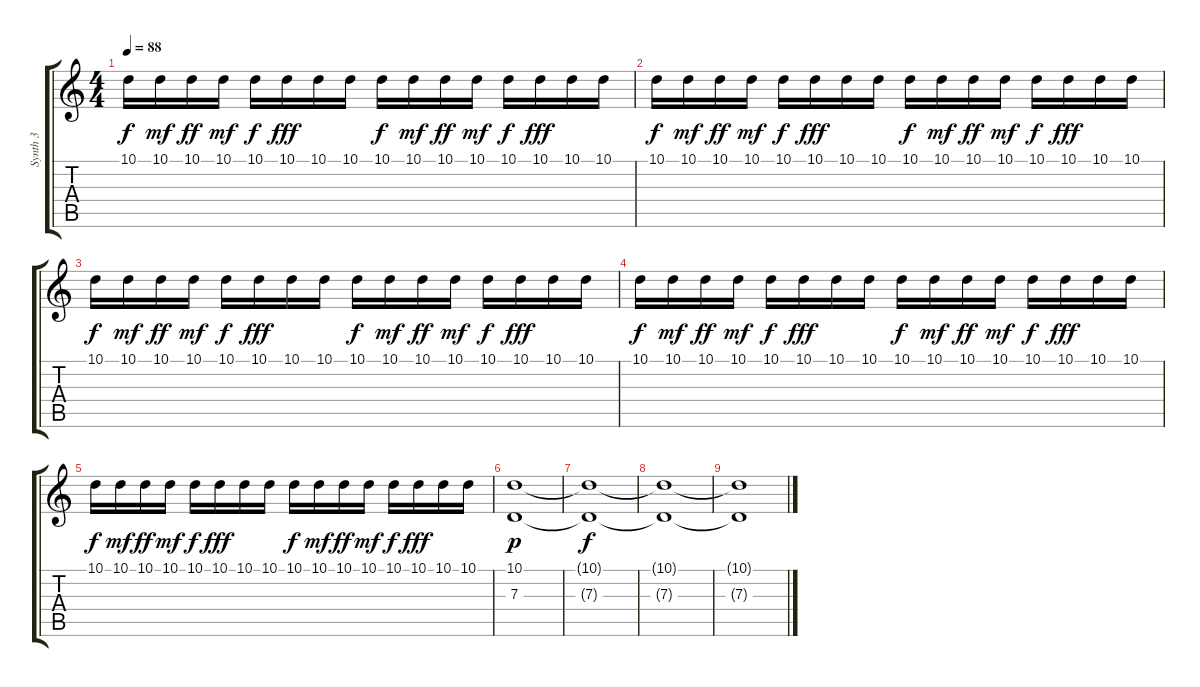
\track ("Synth 3" "Synth 3") {instrument pad2warm}
\staff {score tabs}
\tuning (E4 B3 G3 D3 A2 E2) {hide}
\ts (4 4)
\tempo 88
\clef g2
\ks c
10.1.16{dy f} 10.1.16{dy mf} 10.1.16{dy ff} 10.1.16{dy mf} 10.1.16{dy f} 10.1.16{dy fff} 10.1.16 10.1.16 10.1.16{dy f} 10.1.16{dy mf} 10.1.16{dy ff} 10.1.16{dy mf} 10.1.16{dy f} 10.1.16{dy fff} 10.1.16 10.1.16 |
10.1.16{dy f} 10.1.16{dy mf} 10.1.16{dy ff} 10.1.16{dy mf} 10.1.16{dy f} 10.1.16{dy fff} 10.1.16 10.1.16 10.1.16{dy f} 10.1.16{dy mf} 10.1.16{dy ff} 10.1.16{dy mf} 10.1.16{dy f} 10.1.16{dy fff} 10.1.16 10.1.16 |
10.1.16{dy f} 10.1.16{dy mf} 10.1.16{dy ff} 10.1.16{dy mf} 10.1.16{dy f} 10.1.16{dy fff} 10.1.16 10.1.16 10.1.16{dy f} 10.1.16{dy mf} 10.1.16{dy ff} 10.1.16{dy mf} 10.1.16{dy f} 10.1.16{dy fff} 10.1.16 10.1.16 |
10.1.16{dy f} 10.1.16{dy mf} 10.1.16{dy ff} 10.1.16{dy mf} 10.1.16{dy f} 10.1.16{dy fff} 10.1.16 10.1.16 10.1.16{dy f} 10.1.16{dy mf} 10.1.16{dy ff} 10.1.16{dy mf} 10.1.16{dy f} 10.1.16{dy fff} 10.1.16 10.1.16 |
10.1.16{dy f} 10.1.16{dy mf} 10.1.16{dy ff} 10.1.16{dy mf} 10.1.16{dy f} 10.1.16{dy fff} 10.1.16 10.1.16 10.1.16{dy f} 10.1.16{dy mf} 10.1.16{dy ff} 10.1.16{dy mf} 10.1.16{dy f} 10.1.16{dy fff} 10.1.16 10.1.16 |
(10.1 7.3).1{dy p} |
(10.1{t} 7.3{t}).1{dy f} |
(10.1{t} 7.3{t}).1 |
(10.1{t} 7.3{t}).1
